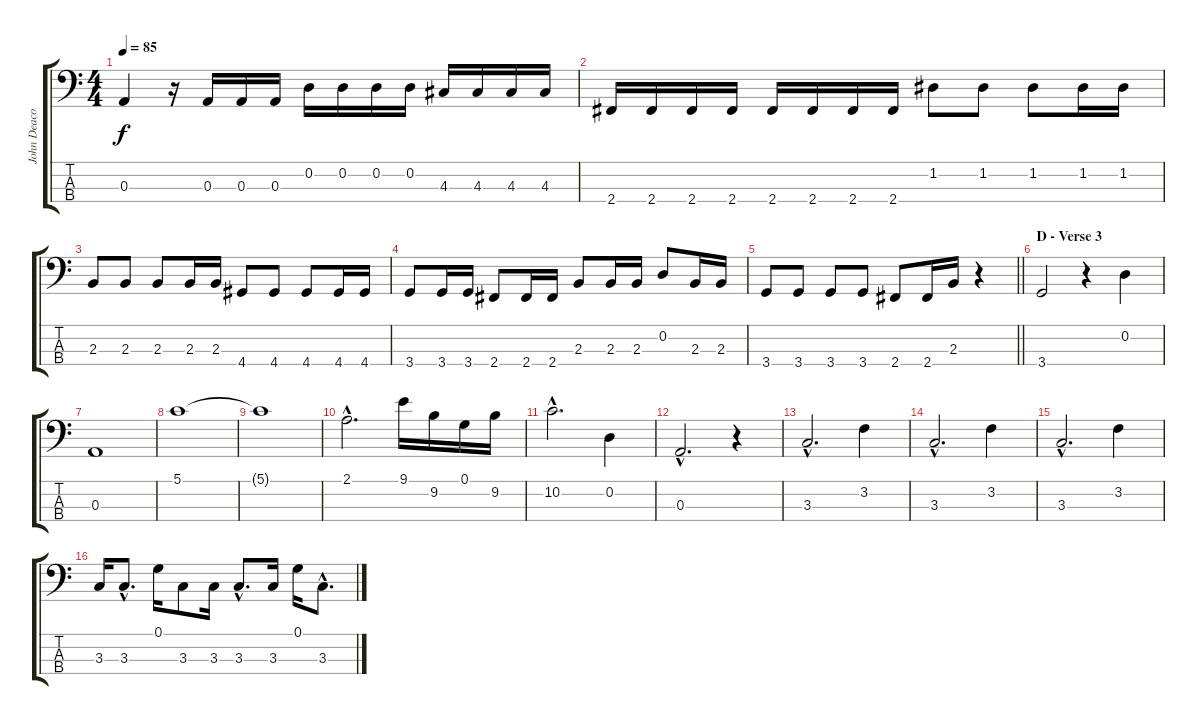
\track ("John Deacon - Bass" "John Deaco") {instrument electricbassfinger}
\staff {score tabs}
\tuning (G2 D2 A1 E1) {hide}
\ts (4 4)
\tempo 85
\clef f4
\ks c
0.3.4{dy f} r.16 0.3.16 0.3.16 0.3.16 0.2.16 0.2.16 0.2.16 0.2.16 4.3.16 4.3.16 4.3.16 4.3.16 |
2.4.16 2.4.16 2.4.16 2.4.16 2.4.16 2.4.16 2.4.16 2.4.16 1.2.8 1.2.8 1.2.8 1.2.16 1.2.16 |
2.3.8 2.3.8 2.3.8 2.3.16 2.3.16 4.4.8 4.4.8 4.4.8 4.4.16 4.4.16 |
3.4.8 3.4.16 3.4.16 2.4.8 2.4.16 2.4.16 2.3.8 2.3.16 2.3.16 0.2.8 2.3.16 2.3.16 |
\barLineRight lightlight
3.4.8 3.4.8 3.4.8 3.4.8 2.4.8 2.4.16 2.3.16 r.4 |
\section ("" "D - Verse 3")
3.4.2 r.4 0.2.4 |
0.3.1 |
5.1.1 |
5.1{t}.1 |
2.1{hac}.2{d} 9.1.16 9.2.16 0.1.16 9.2.16 |
10.2{hac}.2{d} 0.2.4 |
0.3{hac}.2{d} r.4 |
3.3{hac}.2{d} 3.2.4 |
3.3{hac}.2{d} 3.2.4 |
3.3{hac}.2{d} 3.2.4 |
3.3.16 3.3{hac}.8{d} 0.1.16 3.3.8 3.3.16 3.3{hac}.8{d} 3.3.16 0.1.16 3.3{hac}.8{d}
